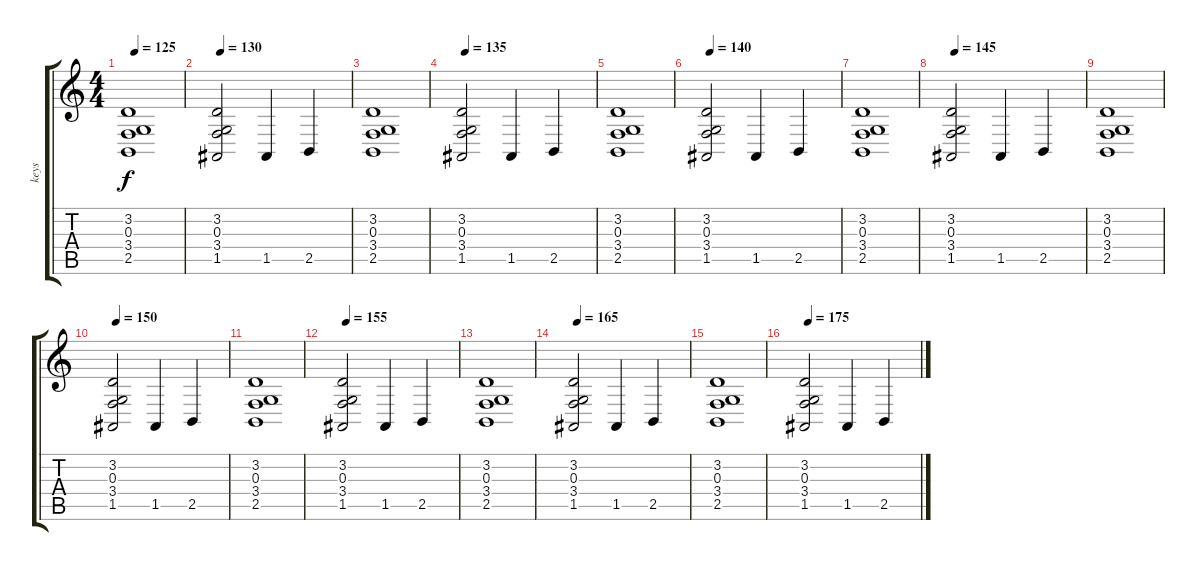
\track ("keys" "keys") {instrument pad8sweep}
\staff {score tabs}
\tuning (E4 B3 G3 D3 A2 E2) {hide}
\ts (4 4)
\tempo 125
\clef g2
\ks c
(3.2 0.3 3.4 2.5).1{dy f} |
\tempo 130
(3.2 0.3 3.4 1.5).2 1.5.4 2.5.4 |
(3.2 0.3 3.4 2.5).1 |
\tempo 135
(3.2 0.3 3.4 1.5).2 1.5.4 2.5.4 |
(3.2 0.3 3.4 2.5).1 |
\tempo 140
(3.2 0.3 3.4 1.5).2 1.5.4 2.5.4 |
(3.2 0.3 3.4 2.5).1 |
\tempo 145
(3.2 0.3 3.4 1.5).2 1.5.4 2.5.4 |
(3.2 0.3 3.4 2.5).1 |
\tempo 150
(3.2 0.3 3.4 1.5).2 1.5.4 2.5.4 |
(3.2 0.3 3.4 2.5).1 |
\tempo 155
(3.2 0.3 3.4 1.5).2 1.5.4 2.5.4 |
(3.2 0.3 3.4 2.5).1 |
\tempo 165
(3.2 0.3 3.4 1.5).2 1.5.4 2.5.4 |
(3.2 0.3 3.4 2.5).1 |
\tempo 175
(3.2 0.3 3.4 1.5).2 1.5.4 2.5.4
